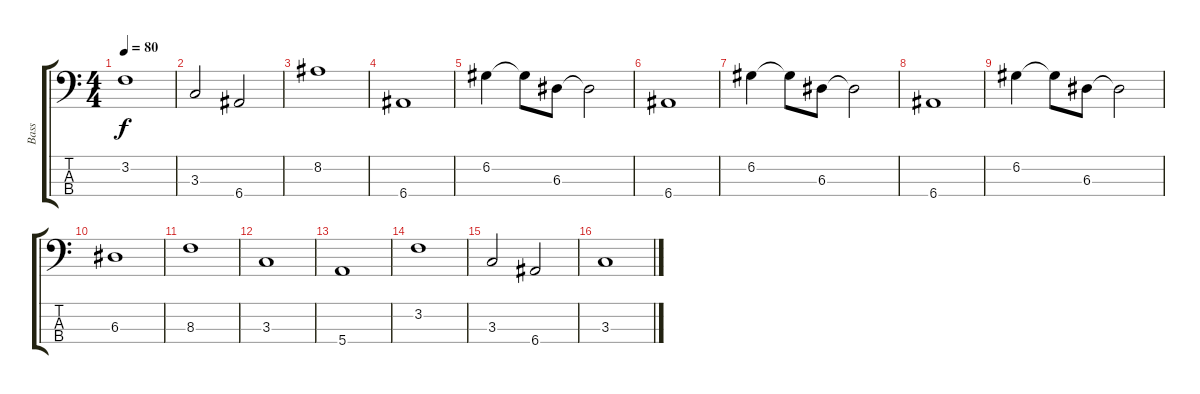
\track ("Bass" "Bass") {instrument electricbassfinger}
\staff {score tabs}
\tuning (G2 D2 A1 E1) {hide}
\ts (4 4)
\tempo 80
\clef f4
\ks c
3.2.1{dy f} |
3.3.2 6.4.2 |
8.2.1 |
6.4.1 |
6.2.4 6.2{t}.8 6.3.8 6.3{t}.2 |
6.4.1 |
6.2.4 6.2{t}.8 6.3.8 6.3{t}.2 |
6.4.1 |
6.2.4 6.2{t}.8 6.3.8 6.3{t}.2 |
6.3.1 |
8.3.1 |
3.3.1 |
5.4.1 |
3.2.1 |
3.3.2 6.4.2 |
3.3.1
